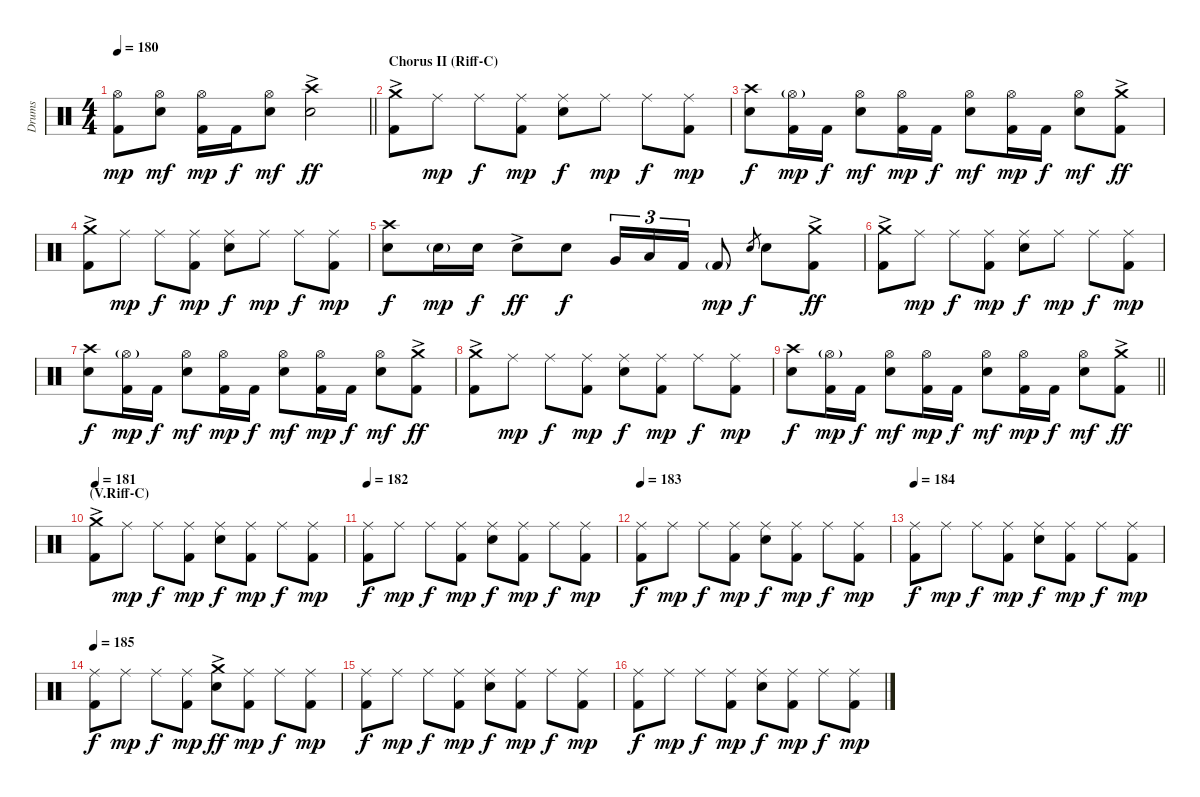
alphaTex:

\track ("Drums" "Drums") {instrument percussion}
\staff {score}
\articulation defaults
\ts (4 4)
\tempo 180
\clef neutral
\barLineRight lightlight
\ks c
("Hi-Hat (open)" "Kick (hit) 2").8{dy mp} ("Hi-Hat (open)" "Snare (hit) 2").8{dy mf} ("Hi-Hat (open)" "Kick (hit) 2").16{dy mp} "Kick (hit) 2".16{dy f} ("Hi-Hat (open)" "Snare (hit) 2").8{dy mf} ("Crash high (hit)" "Snare (hit) 2"{ac}).2{dy ff} |
\section ("" "Chorus II (Riff-C)")
("Crash medium (hit)" "Kick (hit) 2"{ac}).8 "Ride (middle)".8{dy mp} "Ride (middle)".8{dy f} ("Ride (middle)" "Kick (hit) 2").8{dy mp} ("Ride (middle)" "Snare (hit) 2").8{dy f} "Ride (middle)".8{dy mp} "Ride (middle)".8{dy f} ("Ride (middle)" "Kick (hit) 2").8{dy mp} |
("Crash high (hit)" "Snare (hit) 2").8{dy f} ("Hi-Hat (open)"{g} "Kick (hit) 2").16{dy mp} "Kick (hit) 2".16{dy f} ("Hi-Hat (open)" "Snare (hit) 2").8{dy mf} ("Hi-Hat (open)" "Kick (hit) 2").16{dy mp} "Kick (hit) 2".16{dy f} ("Hi-Hat (open)" "Snare (hit) 2").8{dy mf} ("Hi-Hat (open)" "Kick (hit) 2").16{dy mp} "Kick (hit) 2".16{dy f} ("Hi-Hat (open)" "Snare (hit) 2").8{dy mf} ("Crash medium (hit)" "Kick (hit) 2"{ac}).8{dy ff} |
("Crash medium (hit)" "Kick (hit) 2"{ac}).8 "Ride (middle)".8{dy mp} "Ride (middle)".8{dy f} ("Ride (middle)" "Kick (hit) 2").8{dy mp} ("Ride (middle)" "Snare (hit) 2").8{dy f} "Ride (middle)".8{dy mp} "Ride (middle)".8{dy f} ("Ride (middle)" "Kick (hit) 2").8{dy mp} |
("Crash high (hit)" "Snare (hit) 2").8{dy f} "Snare (hit) 2"{g}.16{dy mp} "Snare (hit) 2".16{dy f} "Snare (hit) 2"{ac}.8{dy ff} "Snare (hit) 2".8{dy f} "Very Low Tom (hit)".16{tu (3 2)} "Low Tom (hit)".16{tu (3 2)} "Kick (hit) 2".16{tu (3 2)} "Kick (hit) 2"{g}.8{dy mp} "Snare (hit) 2".8{gr dy f} "Snare (hit) 2".8 ("Crash medium (hit)" "Kick (hit) 2"{ac}).8{dy ff} |
("Crash medium (hit)" "Kick (hit) 2"{ac}).8 "Ride (middle)".8{dy mp} "Ride (middle)".8{dy f} ("Ride (middle)" "Kick (hit) 2").8{dy mp} ("Ride (middle)" "Snare (hit) 2").8{dy f} "Ride (middle)".8{dy mp} "Ride (middle)".8{dy f} ("Ride (middle)" "Kick (hit) 2").8{dy mp} |
("Crash high (hit)" "Snare (hit) 2").8{dy f} ("Hi-Hat (open)"{g} "Kick (hit) 2").16{dy mp} "Kick (hit) 2".16{dy f} ("Hi-Hat (open)" "Snare (hit) 2").8{dy mf} ("Hi-Hat (open)" "Kick (hit) 2").16{dy mp} "Kick (hit) 2".16{dy f} ("Hi-Hat (open)" "Snare (hit) 2").8{dy mf} ("Hi-Hat (open)" "Kick (hit) 2").16{dy mp} "Kick (hit) 2".16{dy f} ("Hi-Hat (open)" "Snare (hit) 2").8{dy mf} ("Crash medium (hit)" "Kick (hit) 2"{ac}).8{dy ff} |
("Crash medium (hit)" "Kick (hit) 2"{ac}).8 "Ride (middle)".8{dy mp} "Ride (middle)".8{dy f} ("Ride (middle)" "Kick (hit) 2").8{dy mp} ("Ride (middle)" "Snare (hit) 2").8{dy f} ("Ride (middle)" "Kick (hit) 2").8{dy mp} "Ride (middle)".8{dy f} ("Ride (middle)" "Kick (hit) 2").8{dy mp} |
\barLineRight lightlight
("Crash high (hit)" "Snare (hit) 2").8{dy f} ("Hi-Hat (open)"{g} "Kick (hit) 2").16{dy mp} "Kick (hit) 2".16{dy f} ("Hi-Hat (open)" "Snare (hit) 2").8{dy mf} ("Hi-Hat (open)" "Kick (hit) 2").16{dy mp} "Kick (hit) 2".16{dy f} ("Hi-Hat (open)" "Snare (hit) 2").8{dy mf} ("Hi-Hat (open)" "Kick (hit) 2").16{dy mp} "Kick (hit) 2".16{dy f} ("Hi-Hat (open)" "Snare (hit) 2").8{dy mf} ("Crash medium (hit)" "Kick (hit) 2"{ac}).8{dy ff} |
\section ("" "(V.Riff-C)")
\tempo 181
("Crash medium (hit)" "Kick (hit) 2"{ac}).8 "Ride (middle)".8{dy mp} "Ride (middle)".8{dy f} ("Ride (middle)" "Kick (hit) 2").8{dy mp} ("Ride (middle)" "Snare (hit) 2").8{dy f} ("Ride (middle)" "Kick (hit) 2").8{dy mp} "Ride (middle)".8{dy f} ("Ride (middle)" "Kick (hit) 2").8{dy mp} |
\tempo 182
("Ride (middle)" "Kick (hit) 2").8{dy f} "Ride (middle)".8{dy mp} "Ride (middle)".8{dy f} ("Ride (middle)" "Kick (hit) 2").8{dy mp} ("Ride (middle)" "Snare (hit) 2").8{dy f} ("Ride (middle)" "Kick (hit) 2").8{dy mp} "Ride (middle)".8{dy f} ("Ride (middle)" "Kick (hit) 2").8{dy mp} |
\tempo 183
("Ride (middle)" "Kick (hit) 2").8{dy f} "Ride (middle)".8{dy mp} "Ride (middle)".8{dy f} ("Ride (middle)" "Kick (hit) 2").8{dy mp} ("Ride (middle)" "Snare (hit) 2").8{dy f} ("Ride (middle)" "Kick (hit) 2").8{dy mp} "Ride (middle)".8{dy f} ("Ride (middle)" "Kick (hit) 2").8{dy mp} |
\tempo 184
("Ride (middle)" "Kick (hit) 2").8{dy f} "Ride (middle)".8{dy mp} "Ride (middle)".8{dy f} ("Ride (middle)" "Kick (hit) 2").8{dy mp} ("Ride (middle)" "Snare (hit) 2").8{dy f} ("Ride (middle)" "Kick (hit) 2").8{dy mp} "Ride (middle)".8{dy f} ("Ride (middle)" "Kick (hit) 2").8{dy mp} |
\tempo 185
("Ride (middle)" "Kick (hit) 2").8{dy f} "Ride (middle)".8{dy mp} "Ride (middle)".8{dy f} ("Ride (middle)" "Kick (hit) 2").8{dy mp} ("Crash medium (hit)" "Snare (hit) 2"{ac}).8{dy ff} ("Ride (middle)" "Kick (hit) 2").8{dy mp} "Ride (middle)".8{dy f} ("Ride (middle)" "Kick (hit) 2").8{dy mp} |
("Ride (middle)" "Kick (hit) 2").8{dy f} "Ride (middle)".8{dy mp} "Ride (middle)".8{dy f} ("Ride (middle)" "Kick (hit) 2").8{dy mp} ("Ride (middle)" "Snare (hit) 2").8{dy f} ("Ride (middle)" "Kick (hit) 2").8{dy mp} "Ride (middle)".8{dy f} ("Ride (middle)" "Kick (hit) 2").8{dy mp} |
("Ride (middle)" "Kick (hit) 2").8{dy f} "Ride (middle)".8{dy mp} "Ride (middle)".8{dy f} ("Ride (middle)" "Kick (hit) 2").8{dy mp} ("Ride (middle)" "Snare (hit) 2").8{dy f} ("Ride (middle)" "Kick (hit) 2").8{dy mp} "Ride (middle)".8{dy f} ("Ride (middle)" "Kick (hit) 2").8{dy mp}
